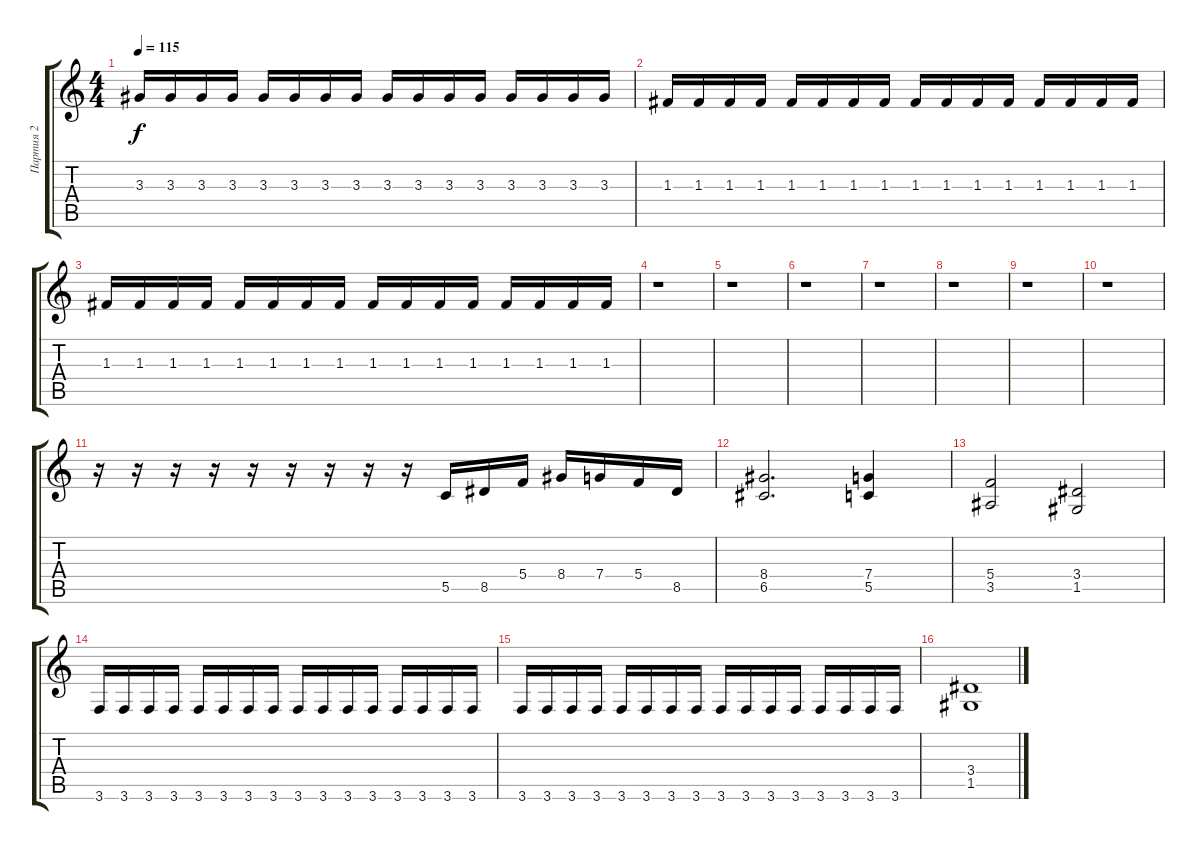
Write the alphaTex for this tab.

\track ("Партия 2" "Партия 2") {instrument distortionguitar}
\staff {score tabs}
\tuning (D4 A3 F3 C3 G2 D2) {hide}
\ts (4 4)
\tempo 115
\clef g2
\ks c
3.3.16{dy f} 3.3.16 3.3.16 3.3.16 3.3.16 3.3.16 3.3.16 3.3.16 3.3.16 3.3.16 3.3.16 3.3.16 3.3.16 3.3.16 3.3.16 3.3.16 |
1.3.16 1.3.16 1.3.16 1.3.16 1.3.16 1.3.16 1.3.16 1.3.16 1.3.16 1.3.16 1.3.16 1.3.16 1.3.16 1.3.16 1.3.16 1.3.16 |
1.3.16 1.3.16 1.3.16 1.3.16 1.3.16 1.3.16 1.3.16 1.3.16 1.3.16 1.3.16 1.3.16 1.3.16 1.3.16 1.3.16 1.3.16 1.3.16 |
\section ("" "")
r.1 |
r.1 |
r.1 |
r.1 |
r.1 |
r.1 |
r.1 |
r.16 r.16 r.16 r.16 r.16 r.16 r.16 r.16 r.16 5.5.16 8.5.16 5.4.16 8.4.16 7.4.16 5.4.16 8.5.16 |
\section ("" "")
(8.4 6.5).2{d} (7.4 5.5).4 |
(5.4 3.5).2 (3.4 1.5).2 |
3.6.16 3.6.16 3.6.16 3.6.16 3.6.16 3.6.16 3.6.16 3.6.16 3.6.16 3.6.16 3.6.16 3.6.16 3.6.16 3.6.16 3.6.16 3.6.16 |
3.6.16 3.6.16 3.6.16 3.6.16 3.6.16 3.6.16 3.6.16 3.6.16 3.6.16 3.6.16 3.6.16 3.6.16 3.6.16 3.6.16 3.6.16 3.6.16 |
(3.4 1.5).1
